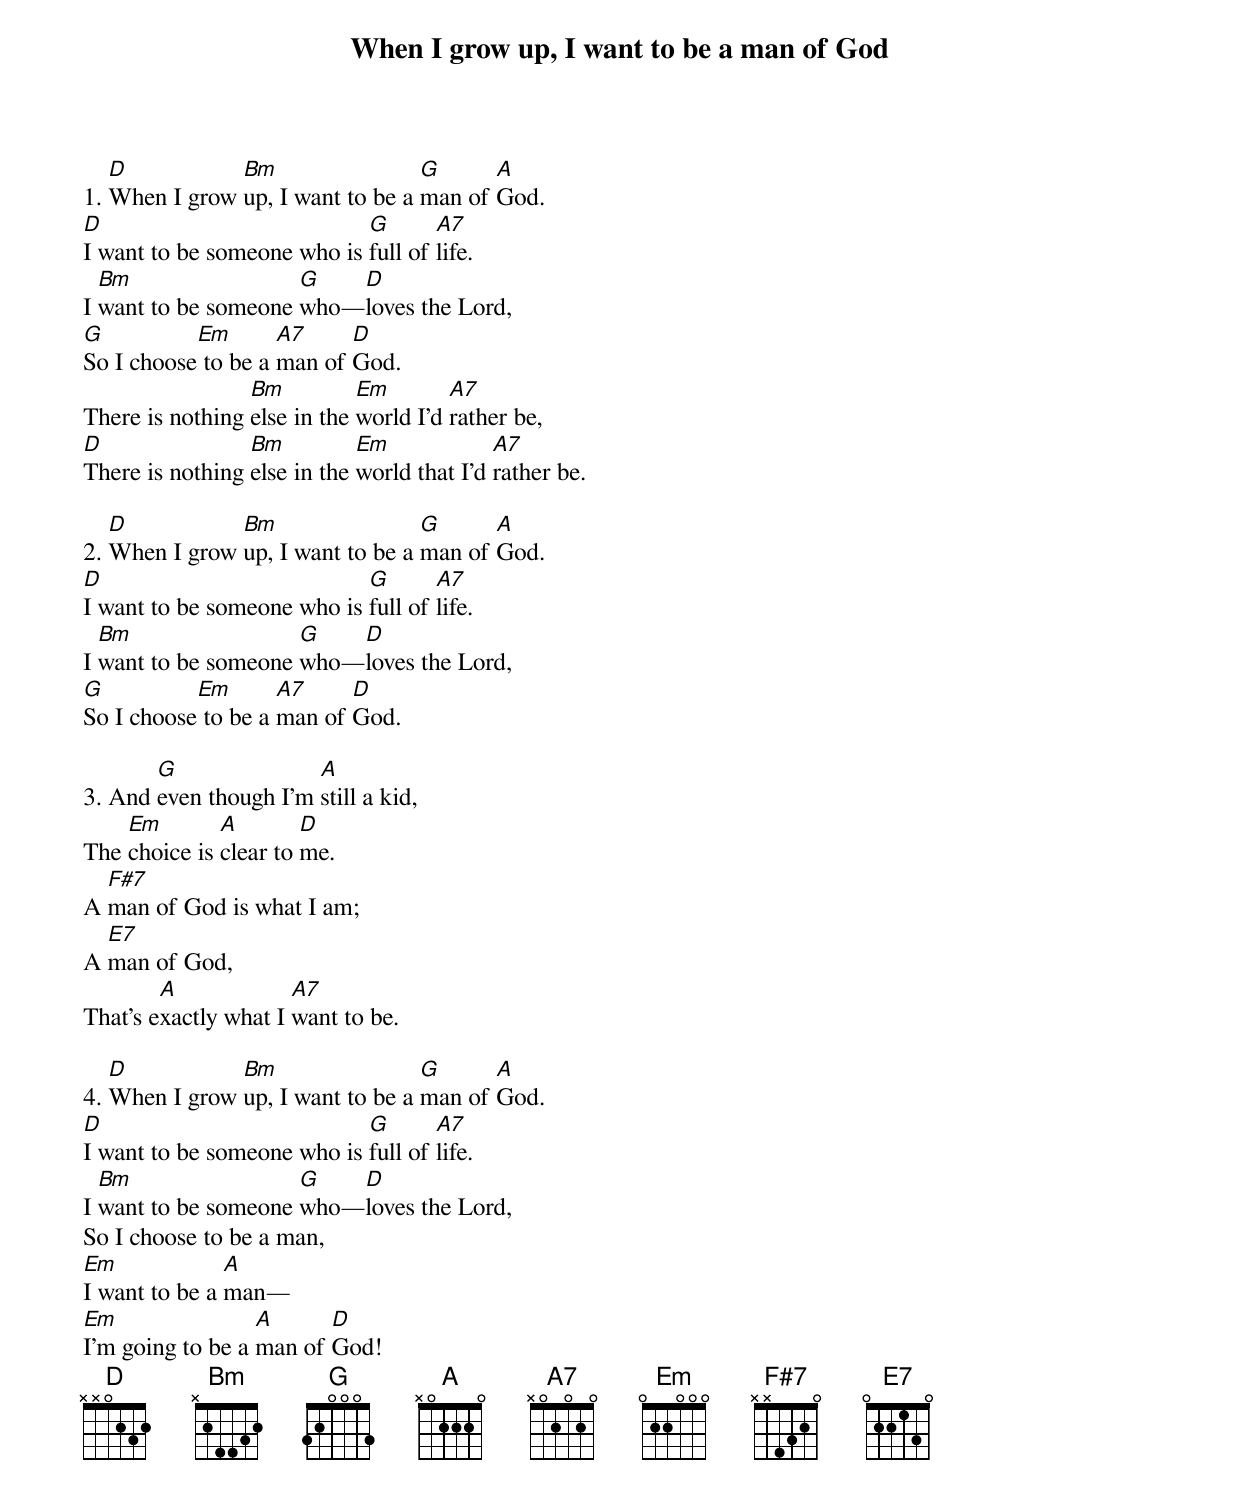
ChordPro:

{t:When I grow up, I want to be a man of God}

1. [D]When I grow [Bm]up, I want to be a [G]man of [A]God.
[D]I want to be someone who is [G]full of [A7]life.
I [Bm]want to be someone [G]who—[D]loves the Lord,
[G]So I choose[Em] to be a [A7]man of [D]God.
There is nothing [Bm]else in the [Em]world I’d [A7]rather be,
[D]There is nothing [Bm]else in the [Em]world that I’d [A7]rather be.

2. [D]When I grow [Bm]up, I want to be a [G]man of [A]God.
[D]I want to be someone who is [G]full of [A7]life.
I [Bm]want to be someone [G]who—[D]loves the Lord,
[G]So I choose[Em] to be a [A7]man of [D]God.

3. And [G]even though I’m [A]still a kid,
The [Em]choice is [A]clear to [D]me.
A [F#7]man of God is what I am;
A [E7]man of God,
That’s e[A]xactly what I [A7]want to be.

4. [D]When I grow [Bm]up, I want to be a [G]man of [A]God.
[D]I want to be someone who is [G]full of [A7]life.
I [Bm]want to be someone [G]who—[D]loves the Lord,
So I choose to be a man,
[Em]I want to be a [A]man—
[Em]I’m going to be a [A]man of [D]God!
